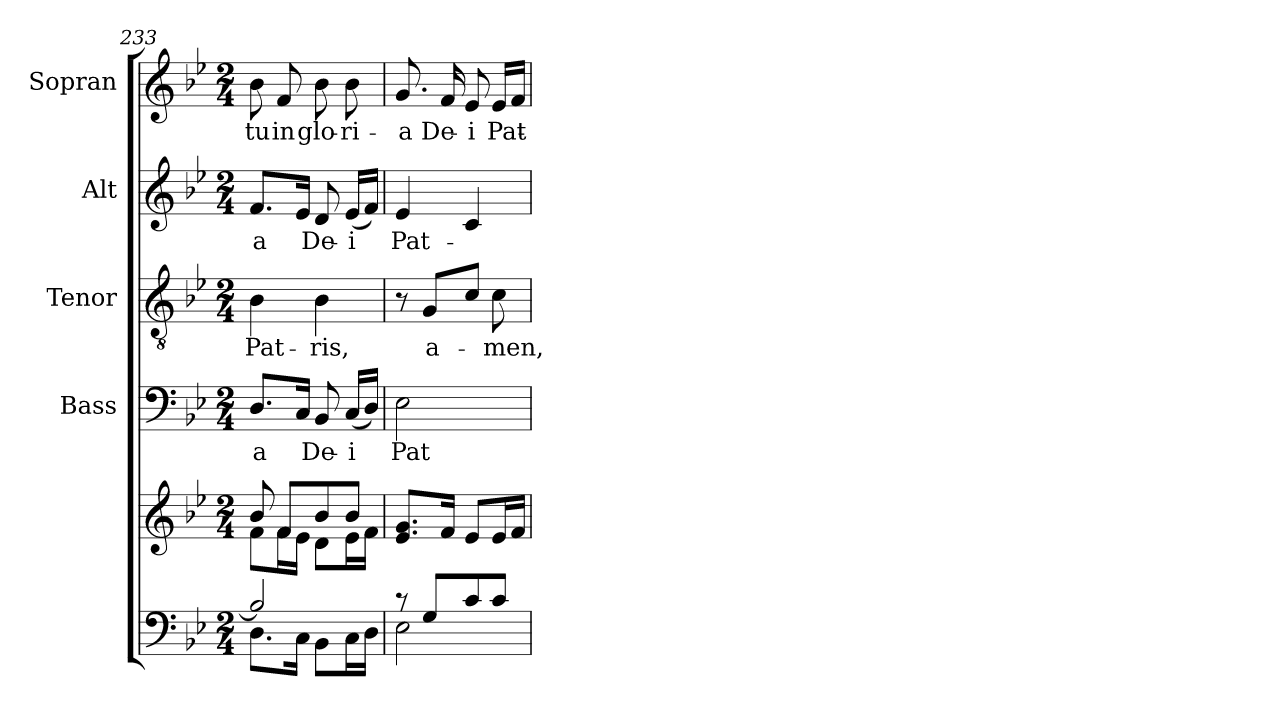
**kern	**kern	**kern	**text	**kern	**text	**kern	**text	**kern	**text
*part5	*part5	*part4	*part4	*part3	*part3	*part2	*part2	*part1	*part1
*staff6	*staff5	*staff4	*staff4	*staff3	*staff3	*staff2	*staff2	*staff1	*staff1
*	*	*I"Bass	*	*I"Tenor	*	*I"Alt	*	*I"Sopran	*
*	*	*I'B.	*	*I'T.	*	*I'A.	*	*I'S.	*
*clefF4	*clefG2	*clefF4	*	*clefGv2	*	*clefG2	*	*clefG2	*
*k[b-e-]	*k[b-e-]	*k[b-e-]	*	*k[b-e-]	*	*k[b-e-]	*	*k[b-e-]	*
*B-:	*B-:	*B-:	*	*B-:	*	*B-:	*	*B-:	*
*M2/4	*M2/4	*M2/4	*	*M2/4	*	*M2/4	*	*M2/4	*
=233	=233	=233	=233	=233	=233	=233	=233	=233	=233
*^	*^	*	*	*	*	*	*	*	*
!	!	!	!	!	!LO:LY:b	!	!LO:LY:b	!	!LO:LY:b	!	!LO:LY:b
2B-/]	8.D\L	8b-/	8f\L	8.D/L	-a	4B-\	Pat-	8.f/L	-a	8b-\	-tu
!	!	!	!	!	!	!	!	!	!	!	!LO:LY:b
.	.	8f/L	16f\L	.	.	.	.	.	.	8f/	in
.	16C\Jk	.	16e-\JJ	16C/Jk	.	.	.	16e-/Jk	.	.	.
!	!	!	!	!	!LO:LY:b	!	!LO:LY:b	!	!LO:LY:b	!	!LO:LY:b
.	8BB-\L	8b-/	8d\L	8BB-/	De-	4B-\	-ris,	8d/	De-	8b-\	glo-
!	!	!	!	!	!LO:LY:b	!	!	!	!LO:LY:b	!	!LO:LY:b
.	16C\L	8b-/J	16e-\L	(<16C/LL	-i	.	.	(<16e-/LL	-i	8b-\	-ri-
.	16D\JJ	.	16f\JJ	16D/JJ)	.	.	.	16f/JJ)	.	.	.
=234	=234	=234	=234	=234	=234	=234	=234	=234	=234	=234	=234
!	!	!	!	!	!LO:LY:b	!	!	!	!LO:LY:b	!	!LO:LY:b
*	*	*v	*v	*	*	*	*	*	*	*	*
8rB	2E-\	8.e-/ 8.g/L	2E-\	Pat-	8r	.	4e-/	Pat-	8.g/	-a
!	!	!	!	!	!	!LO:LY:b	!	!	!	!
8G/L	.	.	.	.	8G/L	a-	.	.	.	.
!	!	!	!	!	!	!	!	!	!	!LO:LY:b
.	.	16f/Jk	.	.	.	.	.	.	16f/	De-
!	!	!	!	!	!	!	!	!	!	!LO:LY:b
8c/	.	8e-/L	.	.	8c/J	.	4c/	.	8e-/	-i
!	!	!	!	!	!	!LO:LY:b	!	!	!	!LO:LY:b
8c/J	.	16e-/L	.	.	8c\	-men,	.	.	16e-/LL	Pat-
.	.	16f/JJ	.	.	.	.	.	.	16f/JJ	.
*v	*v	*	*	*	*	*	*	*	*	*
=	=	=	=	=	=	=	=	=	=
*-	*-	*-	*-	*-	*-	*-	*-	*-	*-
